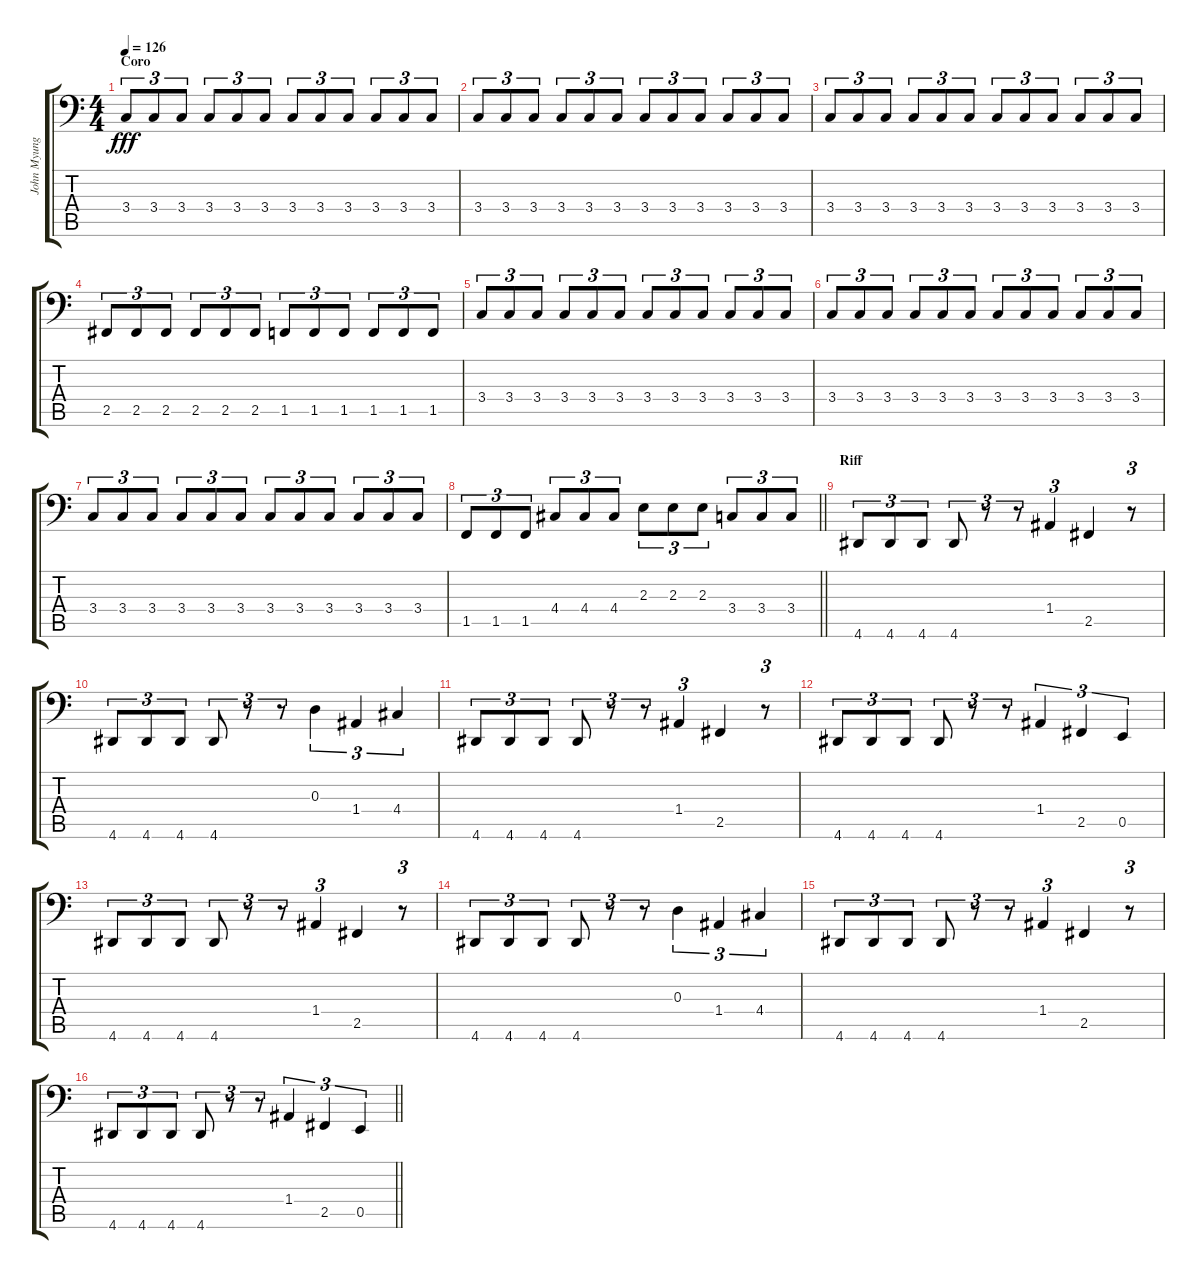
\track ("John Myung (6 Strings)" "John Myung") {instrument electricbassfinger}
\staff {score tabs}
\tuning (C3 G2 D2 A1 E1 B0) {hide}
\ts (4 4)
\section ("" "Coro")
\tempo 126
\clef f4
\ks c
3.4.8{tu (3 2) dy fff} 3.4.8{tu (3 2)} 3.4.8{tu (3 2)} 3.4.8{tu (3 2)} 3.4.8{tu (3 2)} 3.4.8{tu (3 2)} 3.4.8{tu (3 2)} 3.4.8{tu (3 2)} 3.4.8{tu (3 2)} 3.4.8{tu (3 2)} 3.4.8{tu (3 2)} 3.4.8{tu (3 2)} |
3.4.8{tu (3 2)} 3.4.8{tu (3 2)} 3.4.8{tu (3 2)} 3.4.8{tu (3 2)} 3.4.8{tu (3 2)} 3.4.8{tu (3 2)} 3.4.8{tu (3 2)} 3.4.8{tu (3 2)} 3.4.8{tu (3 2)} 3.4.8{tu (3 2)} 3.4.8{tu (3 2)} 3.4.8{tu (3 2)} |
3.4.8{tu (3 2)} 3.4.8{tu (3 2)} 3.4.8{tu (3 2)} 3.4.8{tu (3 2)} 3.4.8{tu (3 2)} 3.4.8{tu (3 2)} 3.4.8{tu (3 2)} 3.4.8{tu (3 2)} 3.4.8{tu (3 2)} 3.4.8{tu (3 2)} 3.4.8{tu (3 2)} 3.4.8{tu (3 2)} |
2.5.8{tu (3 2)} 2.5.8{tu (3 2)} 2.5.8{tu (3 2)} 2.5.8{tu (3 2)} 2.5.8{tu (3 2)} 2.5.8{tu (3 2)} 1.5.8{tu (3 2)} 1.5.8{tu (3 2)} 1.5.8{tu (3 2)} 1.5.8{tu (3 2)} 1.5.8{tu (3 2)} 1.5.8{tu (3 2)} |
3.4.8{tu (3 2)} 3.4.8{tu (3 2)} 3.4.8{tu (3 2)} 3.4.8{tu (3 2)} 3.4.8{tu (3 2)} 3.4.8{tu (3 2)} 3.4.8{tu (3 2)} 3.4.8{tu (3 2)} 3.4.8{tu (3 2)} 3.4.8{tu (3 2)} 3.4.8{tu (3 2)} 3.4.8{tu (3 2)} |
3.4.8{tu (3 2)} 3.4.8{tu (3 2)} 3.4.8{tu (3 2)} 3.4.8{tu (3 2)} 3.4.8{tu (3 2)} 3.4.8{tu (3 2)} 3.4.8{tu (3 2)} 3.4.8{tu (3 2)} 3.4.8{tu (3 2)} 3.4.8{tu (3 2)} 3.4.8{tu (3 2)} 3.4.8{tu (3 2)} |
3.4.8{tu (3 2)} 3.4.8{tu (3 2)} 3.4.8{tu (3 2)} 3.4.8{tu (3 2)} 3.4.8{tu (3 2)} 3.4.8{tu (3 2)} 3.4.8{tu (3 2)} 3.4.8{tu (3 2)} 3.4.8{tu (3 2)} 3.4.8{tu (3 2)} 3.4.8{tu (3 2)} 3.4.8{tu (3 2)} |
\barLineRight lightlight
1.5.8{tu (3 2)} 1.5.8{tu (3 2)} 1.5.8{tu (3 2)} 4.4.8{tu (3 2)} 4.4.8{tu (3 2)} 4.4.8{tu (3 2)} 2.3.8{tu (3 2)} 2.3.8{tu (3 2)} 2.3.8{tu (3 2)} 3.4.8{tu (3 2)} 3.4.8{tu (3 2)} 3.4.8{tu (3 2)} |
\section ("" "Riff")
4.6.8{tu (3 2)} 4.6.8{tu (3 2)} 4.6.8{tu (3 2)} 4.6.8{tu (3 2)} r.8{tu (3 2)} r.8{tu (3 2)} 1.4.4{tu (3 2)} 2.5.4 r.8{tu (3 2)} |
4.6.8{tu (3 2)} 4.6.8{tu (3 2)} 4.6.8{tu (3 2)} 4.6.8{tu (3 2)} r.8{tu (3 2)} r.8{tu (3 2)} 0.3.4{tu (3 2)} 1.4.4{tu (3 2)} 4.4.4{tu (3 2)} |
4.6.8{tu (3 2)} 4.6.8{tu (3 2)} 4.6.8{tu (3 2)} 4.6.8{tu (3 2)} r.8{tu (3 2)} r.8{tu (3 2)} 1.4.4{tu (3 2)} 2.5.4 r.8{tu (3 2)} |
4.6.8{tu (3 2)} 4.6.8{tu (3 2)} 4.6.8{tu (3 2)} 4.6.8{tu (3 2)} r.8{tu (3 2)} r.8{tu (3 2)} 1.4.4{tu (3 2)} 2.5.4{tu (3 2)} 0.5.4{tu (3 2)} |
4.6.8{tu (3 2)} 4.6.8{tu (3 2)} 4.6.8{tu (3 2)} 4.6.8{tu (3 2)} r.8{tu (3 2)} r.8{tu (3 2)} 1.4.4{tu (3 2)} 2.5.4 r.8{tu (3 2)} |
4.6.8{tu (3 2)} 4.6.8{tu (3 2)} 4.6.8{tu (3 2)} 4.6.8{tu (3 2)} r.8{tu (3 2)} r.8{tu (3 2)} 0.3.4{tu (3 2)} 1.4.4{tu (3 2)} 4.4.4{tu (3 2)} |
4.6.8{tu (3 2)} 4.6.8{tu (3 2)} 4.6.8{tu (3 2)} 4.6.8{tu (3 2)} r.8{tu (3 2)} r.8{tu (3 2)} 1.4.4{tu (3 2)} 2.5.4 r.8{tu (3 2)} |
\barLineRight lightlight
4.6.8{tu (3 2)} 4.6.8{tu (3 2)} 4.6.8{tu (3 2)} 4.6.8{tu (3 2)} r.8{tu (3 2)} r.8{tu (3 2)} 1.4.4{tu (3 2)} 2.5.4{tu (3 2)} 0.5.4{tu (3 2)}
